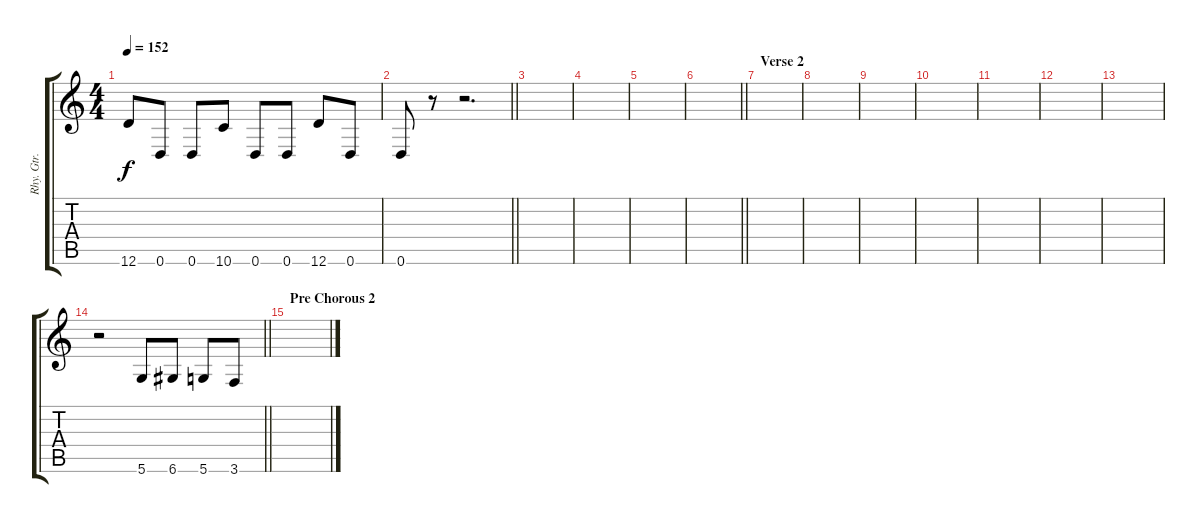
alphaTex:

\track ("Rhy. Gtr. 3" "Rhy. Gtr. ") {instrument distortionguitar}
\staff {score tabs}
\tuning (E4 B3 G3 D3 A2 D2) {hide}
\ts (4 4)
\tempo 152
\clef g2
\ks c
12.6.8{dy f} 0.6.8 0.6.8 10.6.8 0.6.8 0.6.8 12.6.8 0.6.8 |
\barLineRight lightlight
0.6.8 r.8 r.2{d} |
\section ("" "")
|
|
|
\barLineRight lightlight
|
\section ("" "Verse 2")
|
|
|
|
|
|
|
\barLineRight lightlight
r.2{volume 8} 5.6.8 6.6.8 5.6.8 3.6.8 |
\section ("" "Pre Chorous 2")
